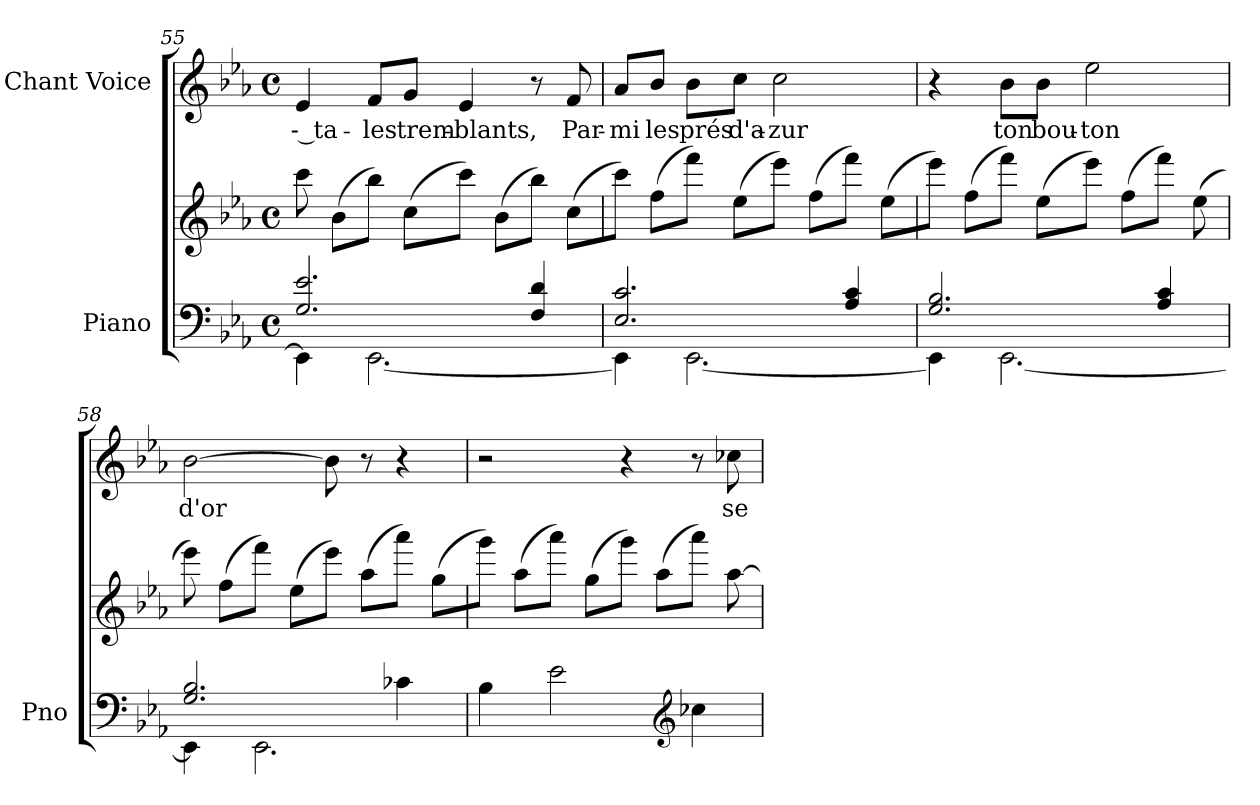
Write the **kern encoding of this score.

**kern	**kern	**dynam	**kern	**text
*part2	*part2	*part2	*part1	*part1
*staff3	*staff2	*staff2/3	*staff1	*staff1
*I"Piano	*	*	*I"Chant Voice	*
*I'Pno	*	*	*	*
*clefF4	*clefG2	*	*clefG2	*
*k[b-e-a-]	*k[b-e-a-]	*	*k[b-e-a-]	*
*M4/4	*M4/4	*	*M4/4	*
*met(c)	*met(c)	*	*met(c)	*
=55	=55	=55	=55	=55
*^	*	*	*	*
2.G/ 2.e-/	4EE-\]	8ccc\	.	4e-/	-- ta-
.	.	(8b-\L	.	.	.
.	[2.EE-\	8bb-\J)	.	8f/L	-les
.	.	(>8cc\L	.	8g/J	trem-
.	.	8ccc\J)	.	4e-/	-blants,
.	.	(8b-\L	.	.	.
4F/ 4d/	.	8bb-\J)	.	8r	.
.	.	(>8cc\L	.	8f/	Par-
=56	=56	=56	=56	=56	=56
2.E-/ 2.c/	4EE-\]	8ccc\J)	.	8a-/L	-mi
.	.	(8ff\L	.	8b-/J	les
.	[2.EE-\	8fff\J)	.	8b-\L	prés
.	.	(>8ee-\L	.	8cc\J	d'a-
.	.	8eee-\J)	.	2cc\	-zur
.	.	(8ff\L	.	.	.
4A-/ 4c/	.	8fff\J)	.	.	.
!	!	!	!LO:DY:b	!	!
!	!	!	!LO:DY:n=1:b	!	!
.	.	(>8ee-\L	other-dynamics pp	.	.
=57	=57	=57	=57	=57	=57
2.G/ 2.B-/	4EE-\]	8eee-\J)	.	4r	.
.	.	(8ff\L	.	.	.
.	[2.EE-\	8fff\J)	.	8b-\L	ton
.	.	(>8ee-\L	.	8b-\J	bou-
.	.	8eee-\J)	.	2ee-\	-ton
.	.	(8ff\L	.	.	.
4A-/ 4c/	.	8fff\J)	.	.	.
.	.	(>8ee-\	.	.	.
=58	=58	=58	=58	=58	=58
2.G/ 2.B-/	4EE-\]	8eee-\)	.	[2b-\	d'or
.	.	(8ff\L	.	.	.
.	2.EE-\	8fff\J)	.	.	.
.	.	(>8ee-\L	.	.	.
.	.	8eee-\J)	.	8b-\]	.
.	.	(8aa-\L	.	8r	.
4c-X\	.	8aaa-\J)	.	4r	.
.	.	(>8gg\L	.	.	.
*v	*v	*	*	*	*
=59	=59	=59	=59	=59
4B-\	8ggg\J)	.	2r	.
.	(8aa-\L	.	.	.
2e-\	8aaa-\J)	.	.	.
.	(>8gg\L	.	.	.
.	8ggg\J)	.	4r	.
.	(8aa-\L	.	.	.
*clefG2	*	*	*	*
4cc-X\	8aaa-\J)	.	8r	.
.	[8aa-\	.	8cc-X\	se
=	=	=	=	=
*-	*-	*-	*-	*-
